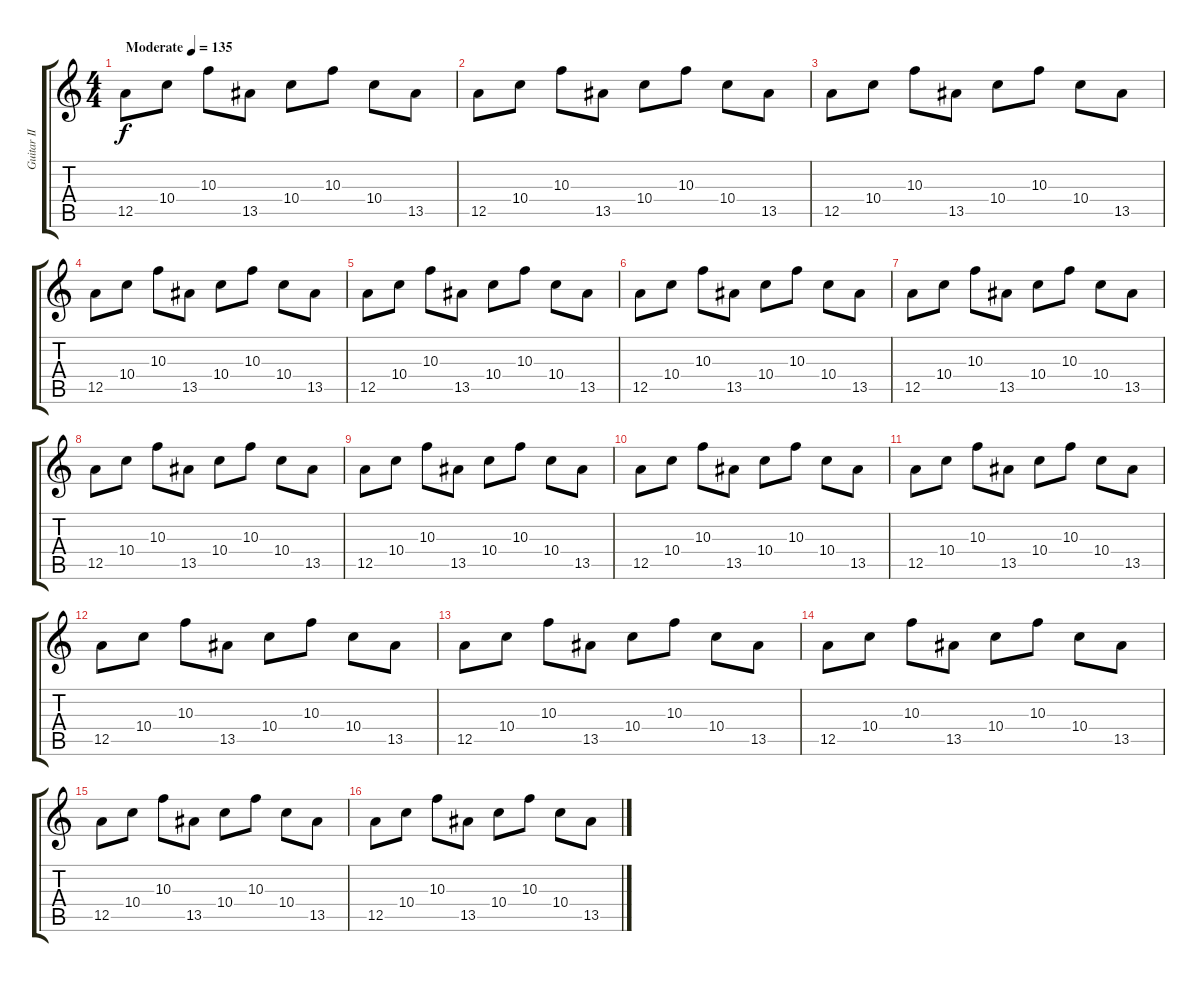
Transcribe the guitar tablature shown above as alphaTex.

\track ("Guitar II" "Guitar II") {instrument electricguitarjazz}
\staff {score tabs}
\tuning (E4 B3 G3 D3 A2 D2) {hide}
\ts (4 4)
\tempo (135 "Moderate")
\clef g2
\ks c
12.5.8{dy f instrument electricguitarjazz} 10.4.8 10.3.8 13.5.8 10.4.8 10.3.8 10.4.8 13.5.8 |
12.5.8 10.4.8 10.3.8 13.5.8 10.4.8 10.3.8 10.4.8 13.5.8 |
12.5.8 10.4.8 10.3.8 13.5.8 10.4.8 10.3.8 10.4.8 13.5.8 |
12.5.8 10.4.8 10.3.8 13.5.8 10.4.8 10.3.8 10.4.8 13.5.8 |
12.5.8 10.4.8 10.3.8 13.5.8 10.4.8 10.3.8 10.4.8 13.5.8 |
12.5.8 10.4.8 10.3.8 13.5.8 10.4.8 10.3.8 10.4.8 13.5.8 |
12.5.8 10.4.8 10.3.8 13.5.8 10.4.8 10.3.8 10.4.8 13.5.8 |
12.5.8 10.4.8 10.3.8 13.5.8 10.4.8 10.3.8 10.4.8 13.5.8 |
12.5.8 10.4.8 10.3.8 13.5.8 10.4.8 10.3.8 10.4.8 13.5.8 |
12.5.8 10.4.8 10.3.8 13.5.8 10.4.8 10.3.8 10.4.8 13.5.8 |
12.5.8 10.4.8 10.3.8 13.5.8 10.4.8 10.3.8 10.4.8 13.5.8 |
12.5.8 10.4.8 10.3.8 13.5.8 10.4.8 10.3.8 10.4.8 13.5.8 |
12.5.8 10.4.8 10.3.8 13.5.8 10.4.8 10.3.8 10.4.8 13.5.8 |
12.5.8 10.4.8 10.3.8 13.5.8 10.4.8 10.3.8 10.4.8 13.5.8 |
12.5.8 10.4.8 10.3.8 13.5.8 10.4.8 10.3.8 10.4.8 13.5.8 |
12.5.8 10.4.8 10.3.8 13.5.8 10.4.8 10.3.8 10.4.8 13.5.8
